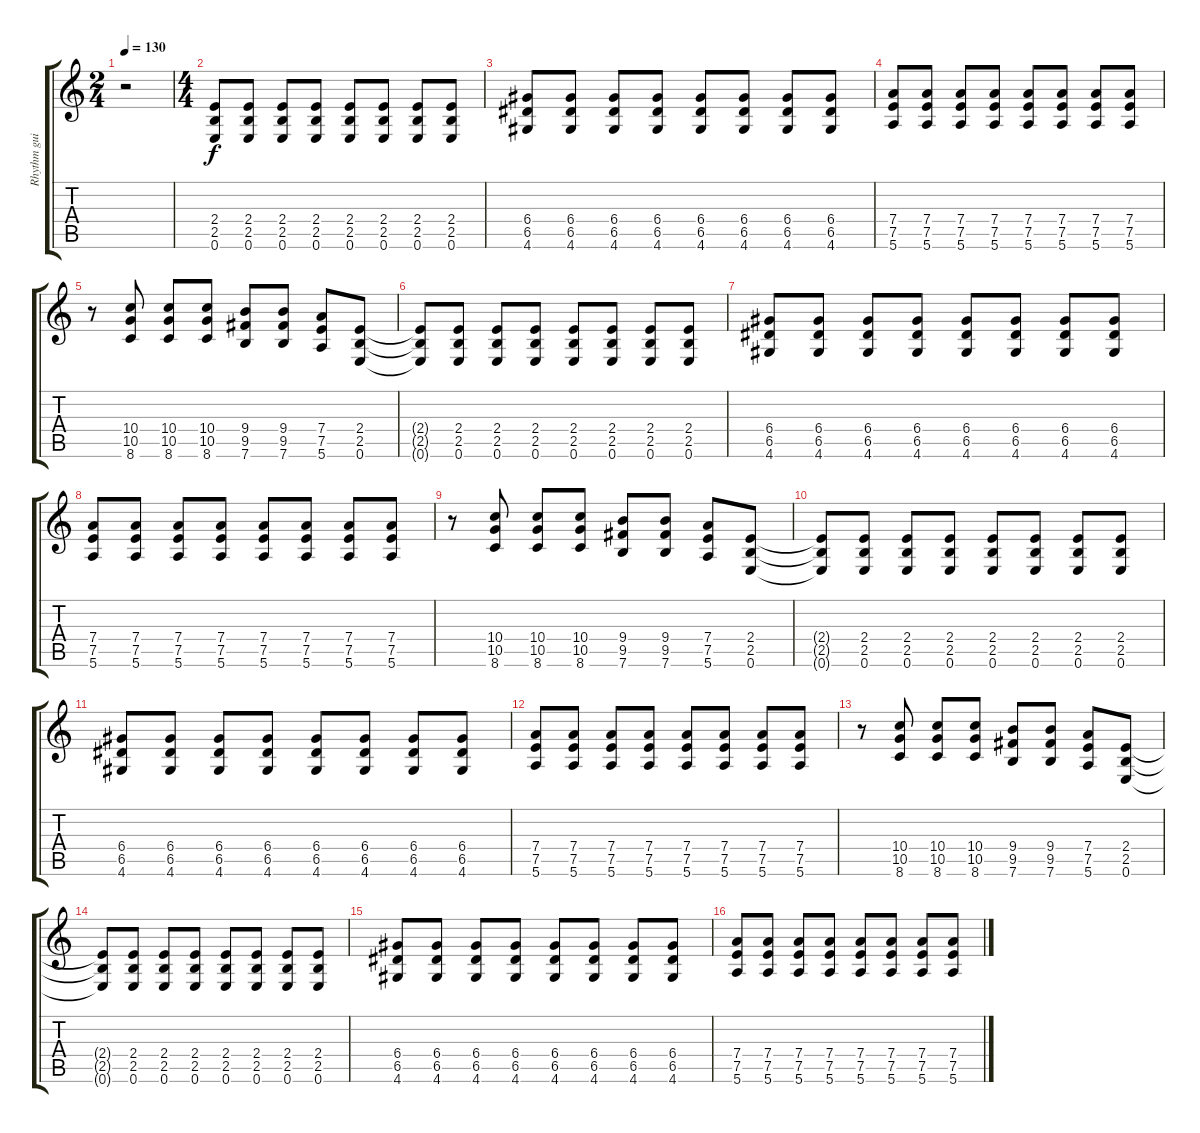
\track ("Rhythm guitar" "Rhythm gui") {instrument overdrivenguitar}
\staff {score tabs}
\tuning (E4 B3 G3 D3 A2 E2) {hide}
\ts (2 4)
\tempo 130
\clef g2
\ks c
r.2{dy f instrument overdrivenguitar} |
\ts (4 4)
(2.4 2.5 0.6).8 (2.4 2.5 0.6).8 (2.4 2.5 0.6).8 (2.4 2.5 0.6).8 (2.4 2.5 0.6).8 (2.4 2.5 0.6).8 (2.4 2.5 0.6).8 (2.4 2.5 0.6).8 |
(6.4 6.5 4.6).8 (6.4 6.5 4.6).8 (6.4 6.5 4.6).8 (6.4 6.5 4.6).8 (6.4 6.5 4.6).8 (6.4 6.5 4.6).8 (6.4 6.5 4.6).8 (6.4 6.5 4.6).8 |
(7.4 7.5 5.6).8 (7.4 7.5 5.6).8 (7.4 7.5 5.6).8 (7.4 7.5 5.6).8 (7.4 7.5 5.6).8 (7.4 7.5 5.6).8 (7.4 7.5 5.6).8 (7.4 7.5 5.6).8 |
r.8 (10.4 10.5 8.6).8 (10.4 10.5 8.6).8 (10.4 10.5 8.6).8 (9.4 9.5 7.6).8 (9.4 9.5 7.6).8 (7.4 7.5 5.6).8 (2.4 2.5 0.6).8 |
(2.4{t} 2.5{t} 0.6{t}).8 (2.4 2.5 0.6).8 (2.4 2.5 0.6).8 (2.4 2.5 0.6).8 (2.4 2.5 0.6).8 (2.4 2.5 0.6).8 (2.4 2.5 0.6).8 (2.4 2.5 0.6).8 |
(6.4 6.5 4.6).8 (6.4 6.5 4.6).8 (6.4 6.5 4.6).8 (6.4 6.5 4.6).8 (6.4 6.5 4.6).8 (6.4 6.5 4.6).8 (6.4 6.5 4.6).8 (6.4 6.5 4.6).8 |
(7.4 7.5 5.6).8 (7.4 7.5 5.6).8 (7.4 7.5 5.6).8 (7.4 7.5 5.6).8 (7.4 7.5 5.6).8 (7.4 7.5 5.6).8 (7.4 7.5 5.6).8 (7.4 7.5 5.6).8 |
r.8 (10.4 10.5 8.6).8 (10.4 10.5 8.6).8 (10.4 10.5 8.6).8 (9.4 9.5 7.6).8 (9.4 9.5 7.6).8 (7.4 7.5 5.6).8 (2.4 2.5 0.6).8 |
(2.4{t} 2.5{t} 0.6{t}).8 (2.4 2.5 0.6).8 (2.4 2.5 0.6).8 (2.4 2.5 0.6).8 (2.4 2.5 0.6).8 (2.4 2.5 0.6).8 (2.4 2.5 0.6).8 (2.4 2.5 0.6).8 |
(6.4 6.5 4.6).8 (6.4 6.5 4.6).8 (6.4 6.5 4.6).8 (6.4 6.5 4.6).8 (6.4 6.5 4.6).8 (6.4 6.5 4.6).8 (6.4 6.5 4.6).8 (6.4 6.5 4.6).8 |
(7.4 7.5 5.6).8 (7.4 7.5 5.6).8 (7.4 7.5 5.6).8 (7.4 7.5 5.6).8 (7.4 7.5 5.6).8 (7.4 7.5 5.6).8 (7.4 7.5 5.6).8 (7.4 7.5 5.6).8 |
r.8 (10.4 10.5 8.6).8 (10.4 10.5 8.6).8 (10.4 10.5 8.6).8 (9.4 9.5 7.6).8 (9.4 9.5 7.6).8 (7.4 7.5 5.6).8 (2.4 2.5 0.6).8 |
(2.4{t} 2.5{t} 0.6{t}).8 (2.4 2.5 0.6).8 (2.4 2.5 0.6).8 (2.4 2.5 0.6).8 (2.4 2.5 0.6).8 (2.4 2.5 0.6).8 (2.4 2.5 0.6).8 (2.4 2.5 0.6).8 |
(6.4 6.5 4.6).8 (6.4 6.5 4.6).8 (6.4 6.5 4.6).8 (6.4 6.5 4.6).8 (6.4 6.5 4.6).8 (6.4 6.5 4.6).8 (6.4 6.5 4.6).8 (6.4 6.5 4.6).8 |
(7.4 7.5 5.6).8 (7.4 7.5 5.6).8 (7.4 7.5 5.6).8 (7.4 7.5 5.6).8 (7.4 7.5 5.6).8 (7.4 7.5 5.6).8 (7.4 7.5 5.6).8 (7.4 7.5 5.6).8
